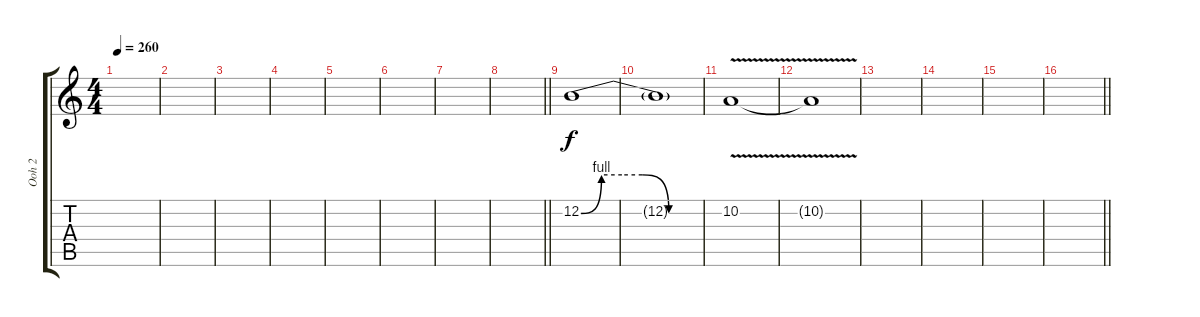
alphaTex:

\track ("Ooh 2" "Ooh 2") {instrument voiceoohs}
\staff {score tabs}
\tuning (E4 B3 G3 D3 A2 D2) {hide}
\ts (4 4)
\tempo 260
\clef g2
\ks c
|
|
|
|
|
|
|
\barLineRight lightlight
|
12.2{be (custom 0 0 10 4 20 4 30 4 43 0 60 0)}.1 |
12.2{t}.1 |
10.2{v}.1 |
10.2{t}.1 |
|
|
|
\barLineRight lightlight
